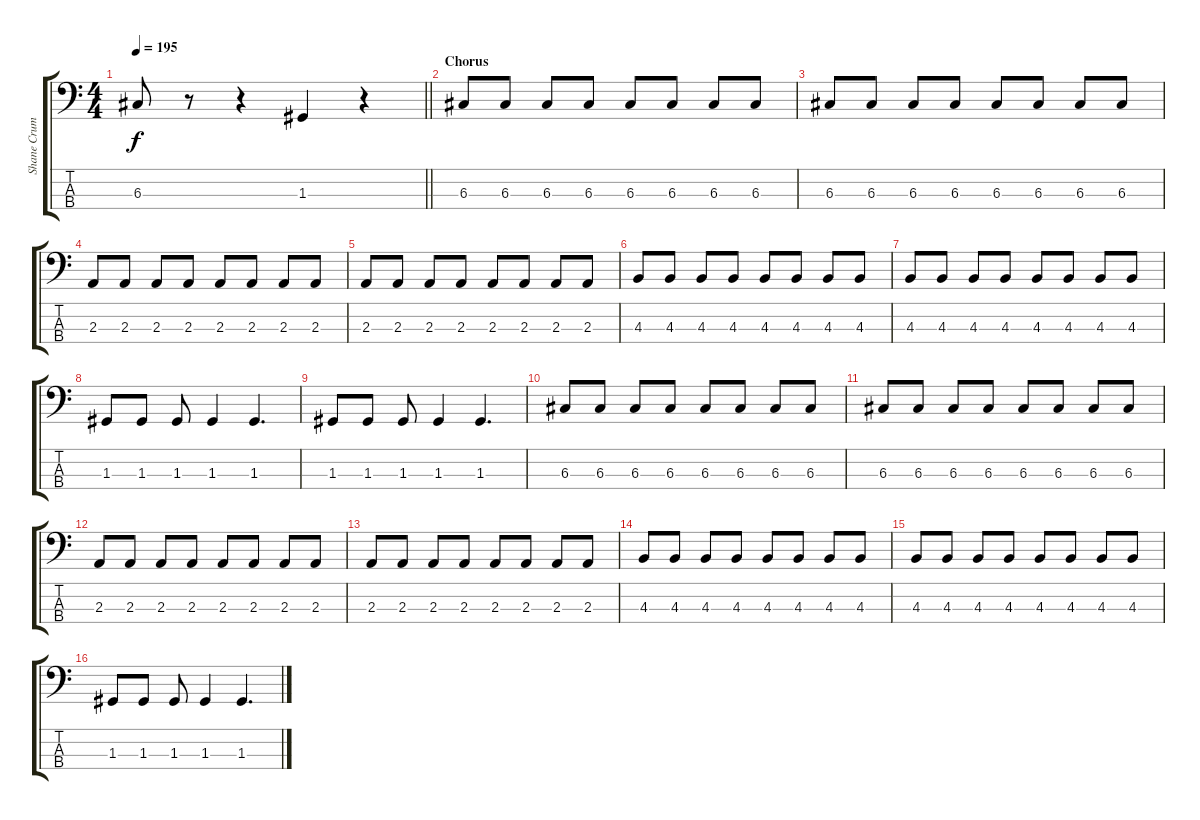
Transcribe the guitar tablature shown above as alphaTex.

\track ("Shane Crump - Bass" "Shane Crum") {instrument electricbassfinger}
\staff {score tabs}
\tuning (F2 C2 G1 C1) {hide}
\ts (4 4)
\tempo 195
\clef f4
\barLineRight lightlight
\ks c
6.3.8{dy f} r.8 r.4 1.3.4 r.4 |
\section ("" "Chorus")
6.3.8 6.3.8 6.3.8 6.3.8 6.3.8 6.3.8 6.3.8 6.3.8 |
6.3.8 6.3.8 6.3.8 6.3.8 6.3.8 6.3.8 6.3.8 6.3.8 |
2.3.8 2.3.8 2.3.8 2.3.8 2.3.8 2.3.8 2.3.8 2.3.8 |
2.3.8 2.3.8 2.3.8 2.3.8 2.3.8 2.3.8 2.3.8 2.3.8 |
4.3.8 4.3.8 4.3.8 4.3.8 4.3.8 4.3.8 4.3.8 4.3.8 |
4.3.8 4.3.8 4.3.8 4.3.8 4.3.8 4.3.8 4.3.8 4.3.8 |
1.3.8 1.3.8 1.3.8 1.3.4 1.3.4{d} |
1.3.8 1.3.8 1.3.8 1.3.4 1.3.4{d} |
6.3.8 6.3.8 6.3.8 6.3.8 6.3.8 6.3.8 6.3.8 6.3.8 |
6.3.8 6.3.8 6.3.8 6.3.8 6.3.8 6.3.8 6.3.8 6.3.8 |
2.3.8 2.3.8 2.3.8 2.3.8 2.3.8 2.3.8 2.3.8 2.3.8 |
2.3.8 2.3.8 2.3.8 2.3.8 2.3.8 2.3.8 2.3.8 2.3.8 |
4.3.8 4.3.8 4.3.8 4.3.8 4.3.8 4.3.8 4.3.8 4.3.8 |
4.3.8 4.3.8 4.3.8 4.3.8 4.3.8 4.3.8 4.3.8 4.3.8 |
1.3.8 1.3.8 1.3.8 1.3.4 1.3.4{d}
